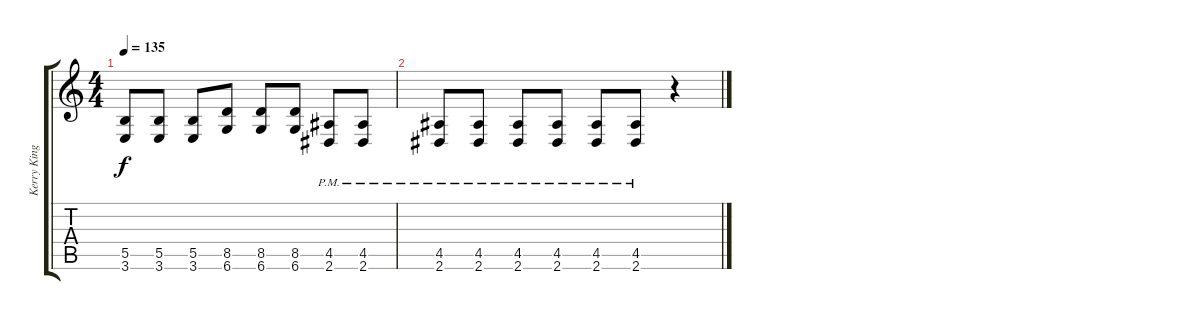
\track ("Kerry King - Guitar" "Kerry King") {instrument distortionguitar}
\staff {score tabs}
\tuning (Db4 Ab3 E3 B2 Gb2 Db2) {hide}
\ts (4 4)
\tempo 135
\clef g2
\ks c
(5.5 3.6).8{dy f} (5.5 3.6).8 (5.5 3.6).8 (8.5 6.6).8 (8.5 6.6).8 (8.5 6.6).8 (4.5 2.6{pm}).8 (4.5 2.6{pm}).8 |
(4.5 2.6{pm}).8 (4.5 2.6{pm}).8 (4.5 2.6{pm}).8 (4.5 2.6{pm}).8 (4.5 2.6{pm}).8 (4.5 2.6{pm}).8 r.4
